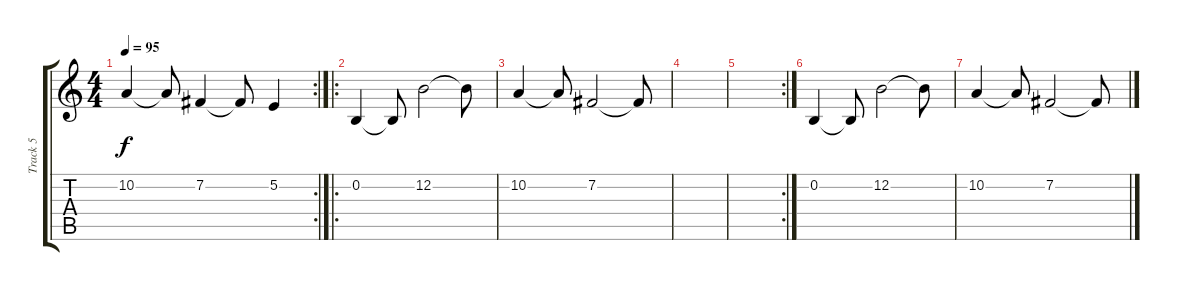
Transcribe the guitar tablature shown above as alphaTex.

\track ("Track 5" "Track 5") {instrument cello}
\staff {score tabs}
\tuning (E4 B3 G3 D3 A2 E2) {hide}
\rc 2
\ts (4 4)
\tempo 95
\clef g2
\ks c
10.2.4{dy f} 10.2{t}.8 7.2.4 7.2{t}.8 5.2.4 |
\ro
0.2.4 0.2{t}.8 12.2.2 12.2{t}.8 |
10.2.4 10.2{t}.8 7.2.2 7.2{t}.8 |
|
\rc 2
|
0.2.4 0.2{t}.8 12.2.2 12.2{t}.8 |
10.2.4 10.2{t}.8 7.2.2 7.2{t}.8
